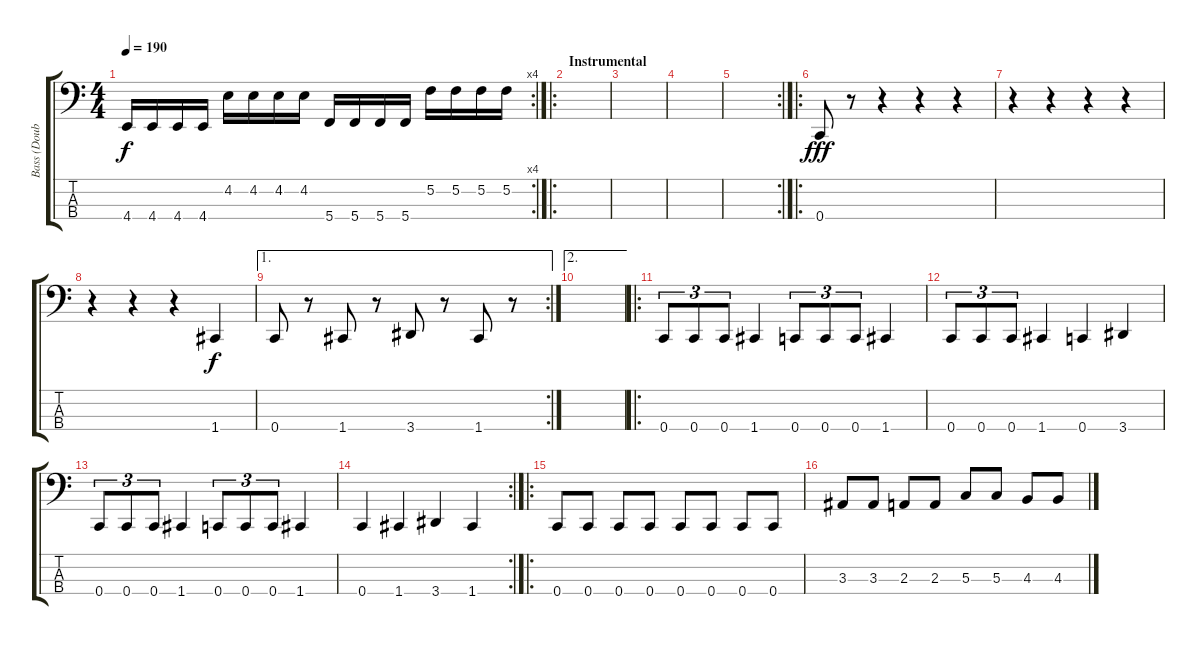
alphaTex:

\track ("Bass (Double)" "Bass (Doub") {instrument slapbass1}
\staff {score tabs}
\tuning (F2 C2 G1 C1) {hide}
\rc 4
\ts (4 4)
\tempo 190
\clef f4
\ks c
4.4.16{dy f} 4.4.16 4.4.16 4.4.16 4.2.16 4.2.16 4.2.16 4.2.16 5.4.16 5.4.16 5.4.16 5.4.16 5.2.16 5.2.16 5.2.16 5.2.16 |
\ro
\section ("" "Instrumental")
|
|
|
\rc 2
|
\ro
0.4.8{dy fff} r.8 r.4 r.4 r.4 |
r.4 r.4 r.4 r.4 |
r.4 r.4 r.4 1.4.4{dy f} |
\ae 1
\rc 2
0.4.8 r.8 1.4.8 r.8 3.4.8 r.8 1.4.8 r.8 |
\ae 2
|
\ro
0.4.8{tu (3 2)} 0.4.8{tu (3 2)} 0.4.8{tu (3 2)} 1.4.4 0.4.8{tu (3 2)} 0.4.8{tu (3 2)} 0.4.8{tu (3 2)} 1.4.4 |
0.4.8{tu (3 2)} 0.4.8{tu (3 2)} 0.4.8{tu (3 2)} 1.4.4 0.4.4 3.4.4 |
0.4.8{tu (3 2)} 0.4.8{tu (3 2)} 0.4.8{tu (3 2)} 1.4.4 0.4.8{tu (3 2)} 0.4.8{tu (3 2)} 0.4.8{tu (3 2)} 1.4.4 |
\rc 2
0.4.4 1.4.4 3.4.4 1.4.4 |
\ro
0.4.8 0.4.8 0.4.8 0.4.8 0.4.8 0.4.8 0.4.8 0.4.8 |
3.3.8 3.3.8 2.3.8 2.3.8 5.3.8 5.3.8 4.3.8 4.3.8
